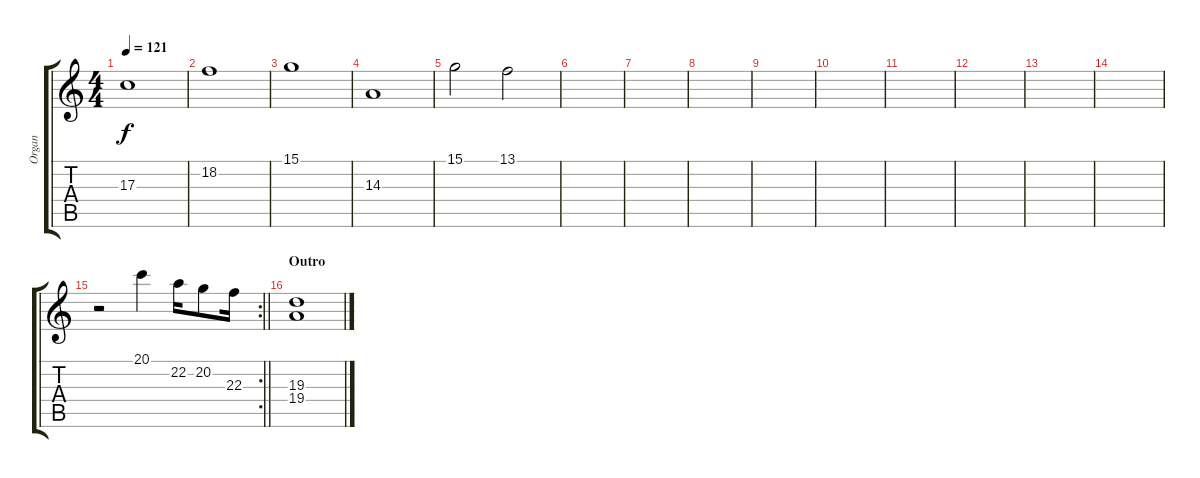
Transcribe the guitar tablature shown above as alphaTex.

\track ("Organ " "Organ ") {instrument percussiveorgan}
\staff {score tabs}
\tuning (E4 B3 G3 D3 A2 E2) {hide}
\ts (4 4)
\tempo 121
\clef g2
\ks c
17.3.1{dy f} |
18.2.1 |
15.1.1 |
14.3.1 |
15.1.2 13.1.2 |
|
|
|
|
|
|
|
|
|
\rc 2
\barLineRight lightlight
r.2 20.1.4 22.2.16 20.2.8 22.3.16 |
\section ("" "Outro")
(19.3 19.4).1
